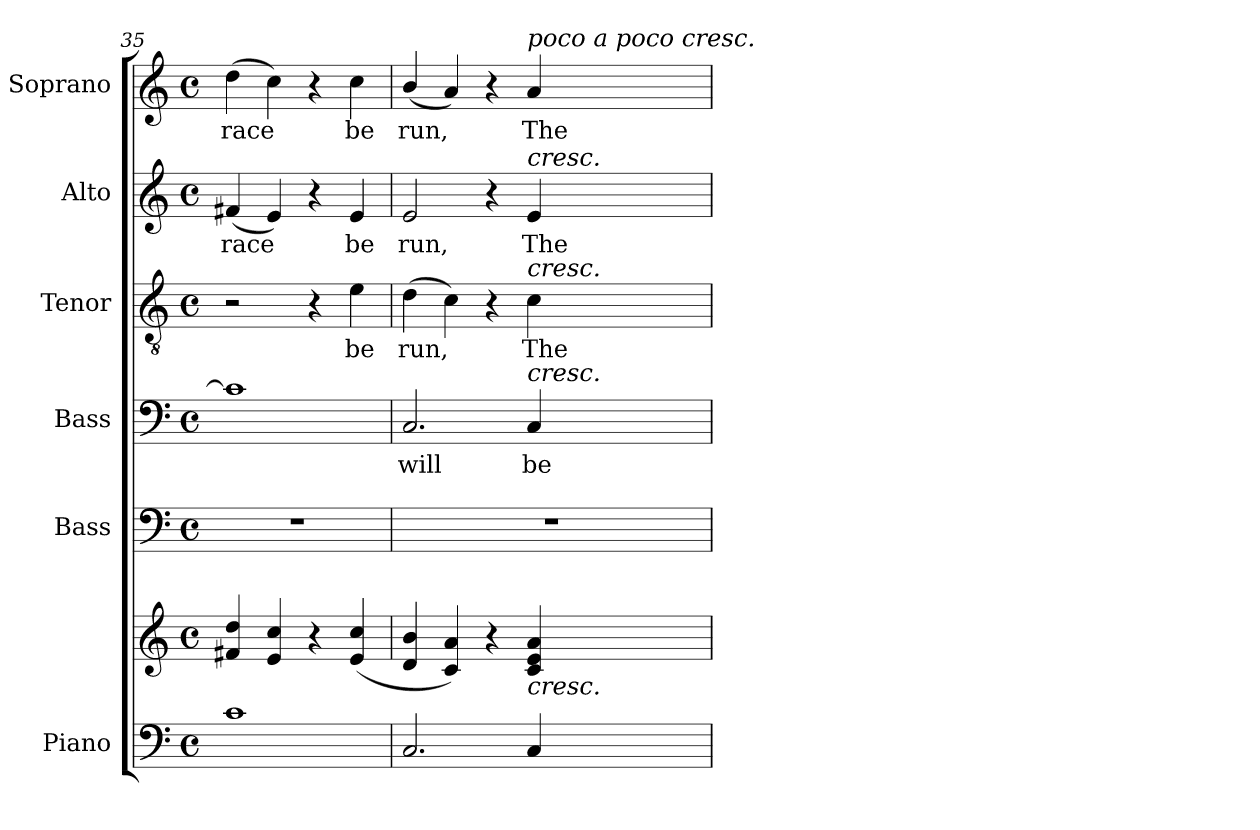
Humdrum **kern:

**kern	**kern	**kern	**kern	**text	**kern	**text	**kern	**text	**kern	**text
*part6	*part6	*part5	*part4	*part4	*part3	*part3	*part2	*part2	*part1	*part1
*staff7	*staff6	*staff5	*staff4	*staff4	*staff3	*staff3	*staff2	*staff2	*staff1	*staff1
*I"Piano	*	*I"Bass	*I"Bass	*	*I"Tenor	*	*I"Alto	*	*I"Soprano	*
*I'Pno.	*	*I'B.	*I'B.	*	*I'T.	*	*I'A.	*	*I'S.	*
*clefF4	*clefG2	*clefF4	*clefF4	*	*clefGv2	*	*clefG2	*	*clefG2	*
*	*	*	*	*	*ITrd7c12	*	*	*	*	*
*k[]	*k[]	*k[]	*k[]	*	*k[]	*	*k[]	*	*k[]	*
*C:	*C:	*C:	*C:	*	*C:	*	*C:	*	*C:	*
*M4/4	*M4/4	*M4/4	*M4/4	*	*M4/4	*	*M4/4	*	*M4/4	*
*met(c)	*met(c)	*met(c)	*met(c)	*	*met(c)	*	*met(c)	*	*met(c)	*
=35	=35	=35	=35	=35	=35	=35	=35	=35	=35	=35
!	!	!	!	!	!	!	!	!LO:LY:b:color=#000000	!	!
!	!	!	!	!	!	!	!	!	!	!LO:LY:b:color=#000000
1ci	4f#Xi/ 4ddi	1r	1ci]	.	2r	.	(4f#Xi/	race	(4ddi\	race
.	4ei/ 4cci	.	.	.	.	.	4ei/)	.	4cci\)	.
.	4r	.	.	.	4r	.	4r	.	4r	.
!	!	!	!	!	!	!LO:LY:b:color=#000000	!	!	!	!
!	!	!	!	!	!	!	!	!LO:LY:b:color=#000000	!	!
!	!	!	!	!	!	!	!	!	!	!LO:LY:b:color=#000000
.	(4ei/ 4cci	.	.	.	4Ei\	be	4ei/	be	4cci\	be
=36	=36	=36	=36	=36	=36	=36	=36	=36	=36	=36
!	!	!	!	!LO:LY:b:color=#000000	!	!	!	!	!	!
!	!	!	!	!	!	!LO:LY:b:color=#000000	!	!	!	!
!	!	!	!	!	!	!	!	!LO:LY:b:color=#000000	!	!
!	!	!	!	!	!	!	!	!	!	!LO:LY:b:color=#000000
2.Ci/	4di/ 4bi	1r	2.Ci/	will	(4Di\	run,	2ei/	run,	(4bi/	run,
.	4ci/ 4ai)	.	.	.	4Ci\)	.	.	.	4ai/)	.
.	4r	.	.	.	4r	.	4r	.	4r	.
!	!	!	!	!LO:LY:b:color=#000000	!	!	!	!	!	!
!	!	!	!	!	!	!LO:LY:b:color=#000000	!	!	!	!
!	!	!	!	!	!	!	!	!LO:LY:b:color=#000000	!	!
!	!	!	!	!	!	!	!	!	!LO:TX:a:i:t=poco a poco cresc.	!
!	!	!	!	!	!	!	!LO:TX:a:i:t=cresc.	!	!	!
!	!	!	!	!	!LO:TX:a:i:t=cresc.	!	!	!	!	!
!	!	!	!LO:TX:a:i:t=cresc.	!	!	!	!	!	!	!
!	!LO:TX:b:i:t=cresc.	!	!	!	!	!	!	!	!	!
!	!	!	!	!	!	!	!	!	!	!LO:LY:b:color=#000000
4Ci/	4ci/ 4ei 4ai	.	4Ci/	be	4Ci\	The	4ei/	The	4ai/	The
=	=	=	=	=	=	=	=	=	=	=
*-	*-	*-	*-	*-	*-	*-	*-	*-	*-	*-
